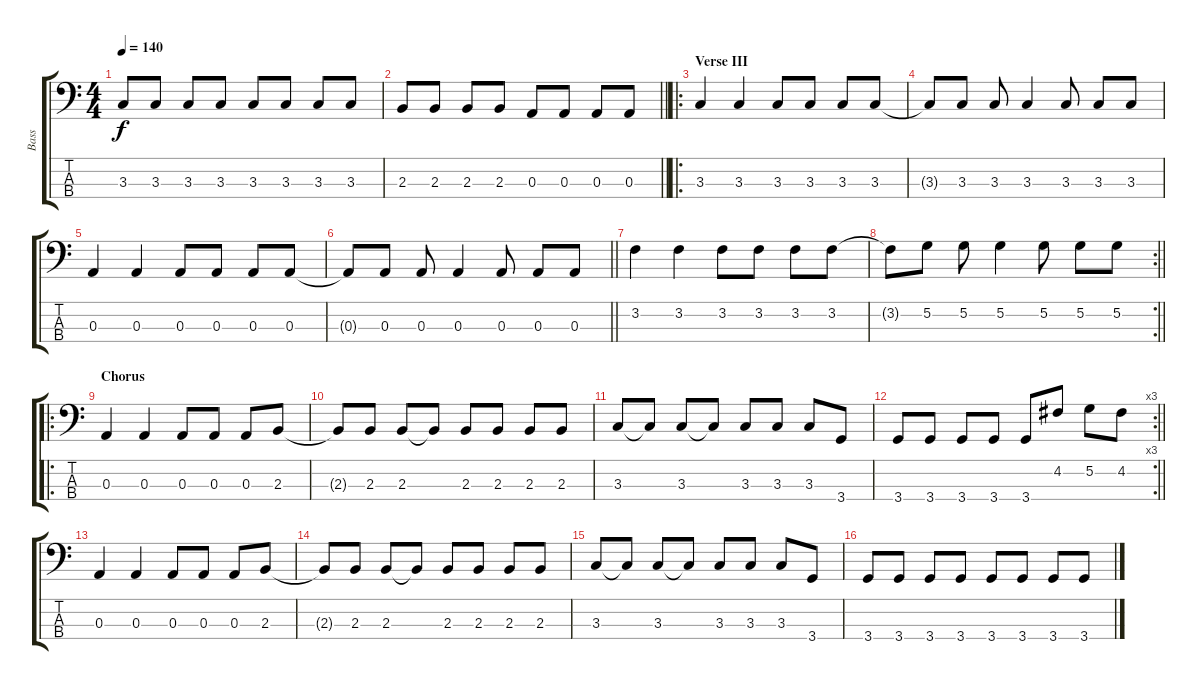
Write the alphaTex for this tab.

\track ("Bass" "Bass") {instrument electricbasspick}
\staff {score tabs}
\tuning (G2 D2 A1 E1) {hide}
\ts (4 4)
\tempo 140
\clef f4
\ks c
3.3.8{dy f} 3.3.8 3.3.8 3.3.8 3.3.8 3.3.8 3.3.8 3.3.8 |
\barLineRight lightlight
2.3.8 2.3.8 2.3.8 2.3.8 0.3.8 0.3.8 0.3.8 0.3.8 |
\ro
\section ("" "Verse III")
3.3.4 3.3.4 3.3.8 3.3.8 3.3.8 3.3.8 |
3.3{t}.8 3.3.8 3.3.8 3.3.4 3.3.8 3.3.8 3.3.8 |
0.3.4 0.3.4 0.3.8 0.3.8 0.3.8 0.3.8 |
\barLineRight lightlight
0.3{t}.8 0.3.8 0.3.8 0.3.4 0.3.8 0.3.8 0.3.8 |
3.2.4 3.2.4 3.2.8 3.2.8 3.2.8 3.2.8 |
\rc 2
\barLineRight lightlight
3.2{t}.8 5.2.8 5.2.8 5.2.4 5.2.8 5.2.8 5.2.8 |
\ro
\section ("" "Chorus")
0.3.4 0.3.4 0.3.8 0.3.8 0.3.8 2.3.8 |
2.3{t}.8 2.3.8 2.3.8 2.3{t}.8 2.3.8 2.3.8 2.3.8 2.3.8 |
3.3.8 3.3{t}.8 3.3.8 3.3{t}.8 3.3.8 3.3.8 3.3.8 3.4.8 |
\rc 3
\barLineRight lightlight
3.4.8 3.4.8 3.4.8 3.4.8 3.4.8 4.2.8 5.2.8 4.2.8 |
0.3.4 0.3.4 0.3.8 0.3.8 0.3.8 2.3.8 |
2.3{t}.8 2.3.8 2.3.8 2.3{t}.8 2.3.8 2.3.8 2.3.8 2.3.8 |
3.3.8 3.3{t}.8 3.3.8 3.3{t}.8 3.3.8 3.3.8 3.3.8 3.4.8 |
3.4.8 3.4.8 3.4.8 3.4.8 3.4.8 3.4.8 3.4.8 3.4.8
